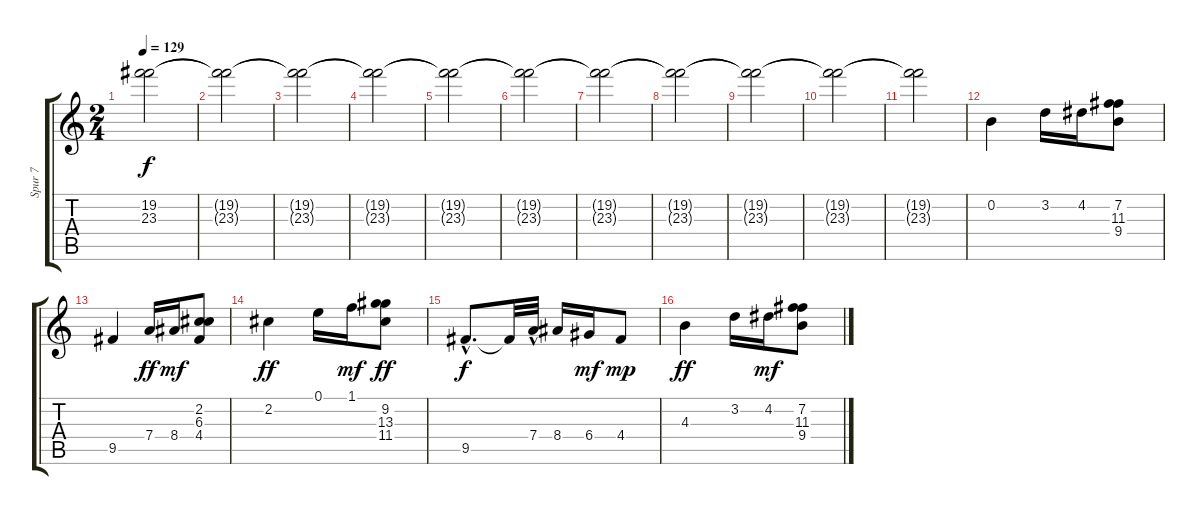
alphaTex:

\track ("Spur 7" "Spur 7") {instrument distortionguitar}
\staff {score tabs}
\tuning (E4 B3 G3 D3 A2 E2) {hide}
\ts (2 4)
\tempo 129
\clef g2
\ks c
(19.2{t} 23.3{t}).2{dy f} |
(19.2{t} 23.3{t}).2 |
(19.2{t} 23.3{t}).2 |
(19.2{t} 23.3{t}).2 |
(19.2{t} 23.3{t}).2 |
(19.2{t} 23.3{t}).2 |
(19.2{t} 23.3{t}).2 |
(19.2{t} 23.3{t}).2 |
(19.2{t} 23.3{t}).2 |
(19.2{t} 23.3{t}).2 |
(19.2{t} 23.3{t}).2 |
0.2.4 3.2.16 4.2.16 (7.2 11.3 9.4).8 |
9.5.4 7.4.16{dy ff} 8.4.16{dy mf} (2.2 6.3 4.4).8 |
2.2.4{dy ff} 0.1.16 1.1.16{dy mf} (9.2 13.3 11.4).8{dy ff} |
9.5{hac}.8{d dy f} 9.5{t}.32 7.4{hac}.32 8.4.16 6.4.16{dy mf} 4.4.8{dy mp} |
4.3.4{dy ff} 3.2.16 4.2.16{dy mf} (7.2 11.3 9.4).8
